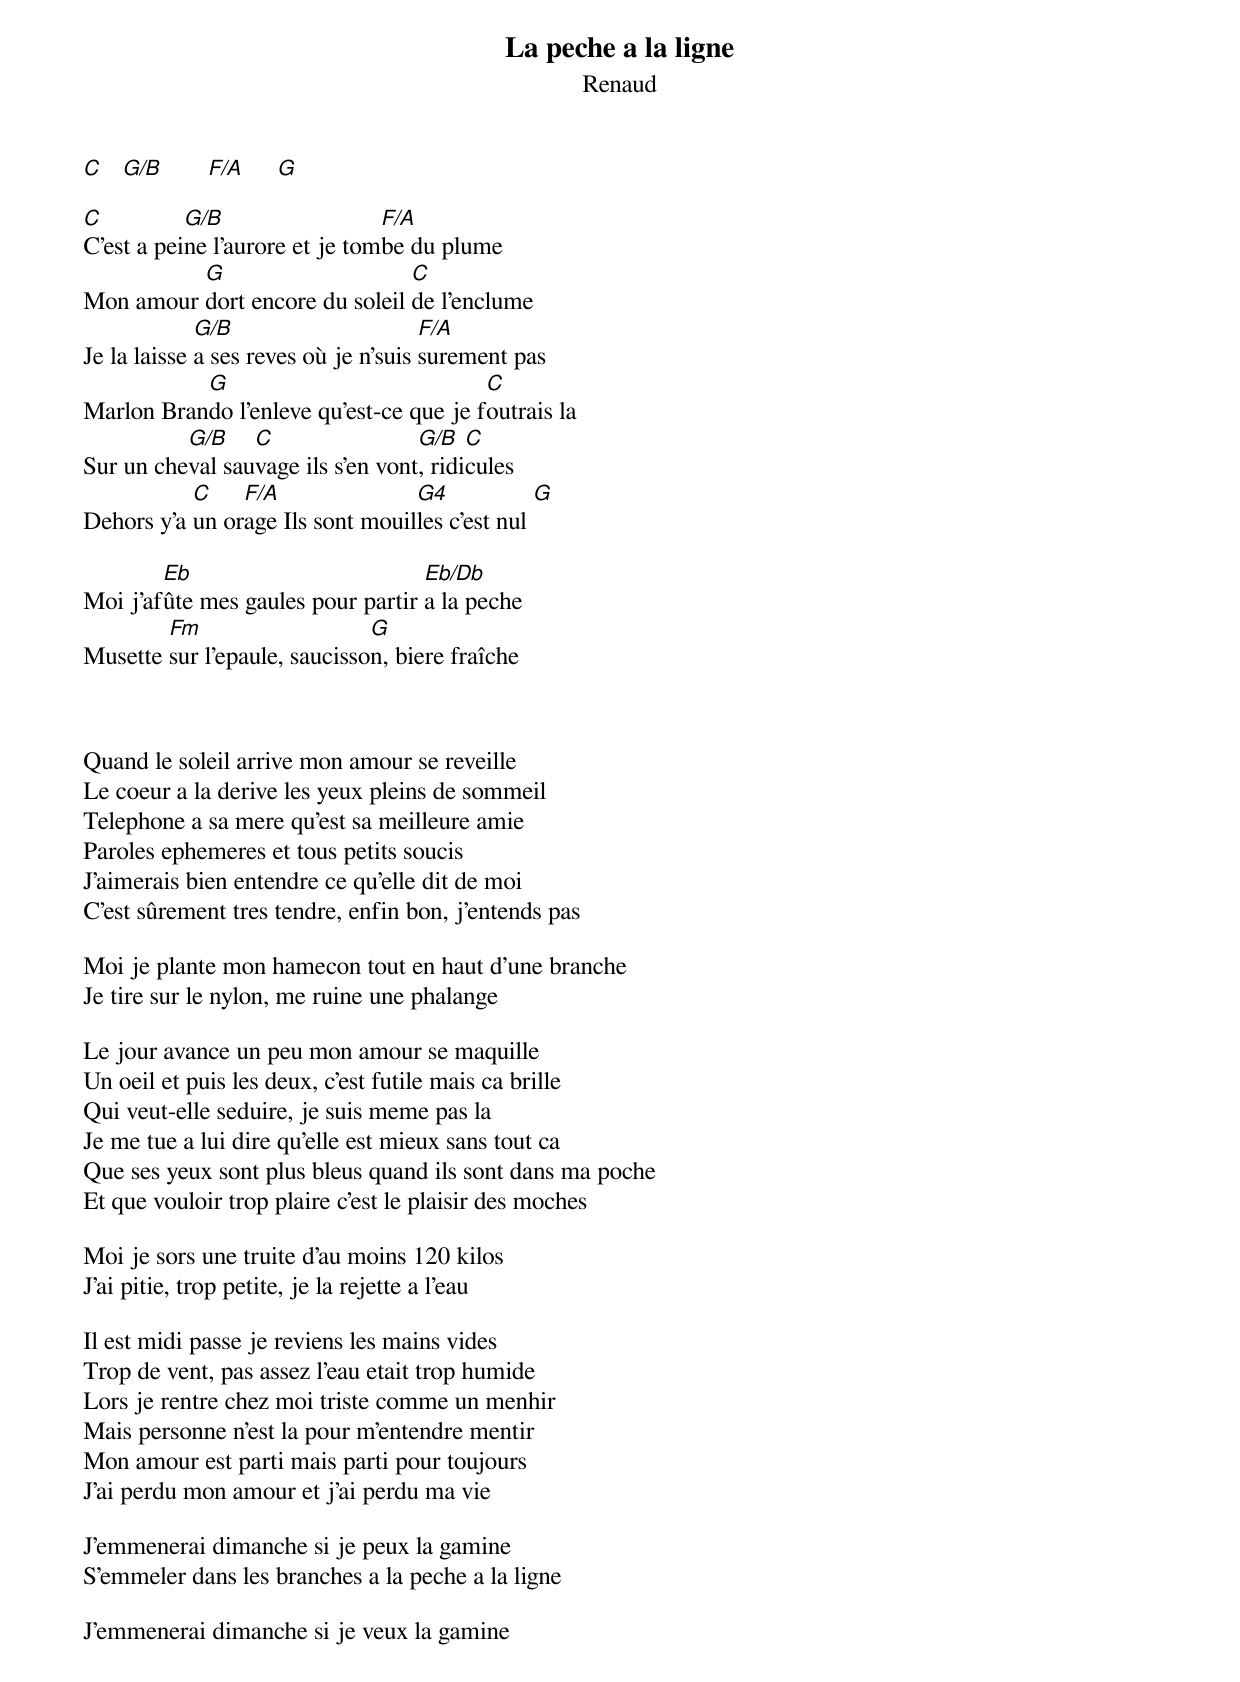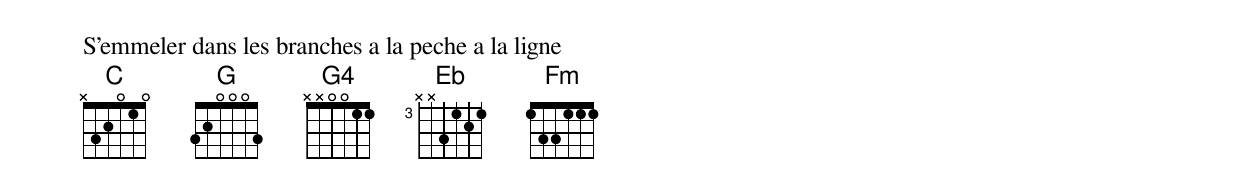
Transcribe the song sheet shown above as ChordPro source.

{t:La peche a la ligne}
{st:Renaud}

[C]   [G/B]       [F/A]     [G]

[C]C'est a pei[G/B]ne l'aurore et je tom[F/A]be du plume
Mon amour [G]dort encore du soleil [C]de l'enclume
Je la laisse [G/B]a ses reves où je n'suis [F/A]surement pas
Marlon Bran[G]do l'enleve qu'est-ce que je f[C]outrais la
Sur un che[G/B]val sau[C]vage ils s'en vont[G/B], ridi[C]cules
Dehors y'a [C]un or[F/A]age Ils sont mouil[G4]les c'est nul [G]

Moi j'af[Eb]ûte mes gaules pour partir [Eb/Db]a la peche
Musette [Fm]sur l'epaule, saucisso[G]n, biere fraîche



Quand le soleil arrive mon amour se reveille
Le coeur a la derive les yeux pleins de sommeil
Telephone a sa mere qu'est sa meilleure amie
Paroles ephemeres et tous petits soucis
J'aimerais bien entendre ce qu'elle dit de moi
C'est sûrement tres tendre, enfin bon, j'entends pas

Moi je plante mon hamecon tout en haut d'une branche
Je tire sur le nylon, me ruine une phalange

Le jour avance un peu mon amour se maquille
Un oeil et puis les deux, c'est futile mais ca brille
Qui veut-elle seduire, je suis meme pas la
Je me tue a lui dire qu'elle est mieux sans tout ca
Que ses yeux sont plus bleus quand ils sont dans ma poche
Et que vouloir trop plaire c'est le plaisir des moches

Moi je sors une truite d'au moins 120 kilos
J'ai pitie, trop petite, je la rejette a l'eau

Il est midi passe je reviens les mains vides
Trop de vent, pas assez l'eau etait trop humide
Lors je rentre chez moi triste comme un menhir
Mais personne n'est la pour m'entendre mentir
Mon amour est parti mais parti pour toujours
J'ai perdu mon amour et j'ai perdu ma vie

J'emmenerai dimanche si je peux la gamine
S'emmeler dans les branches a la peche a la ligne

J'emmenerai dimanche si je veux la gamine
S'emmeler dans les branches a la peche a la ligne
